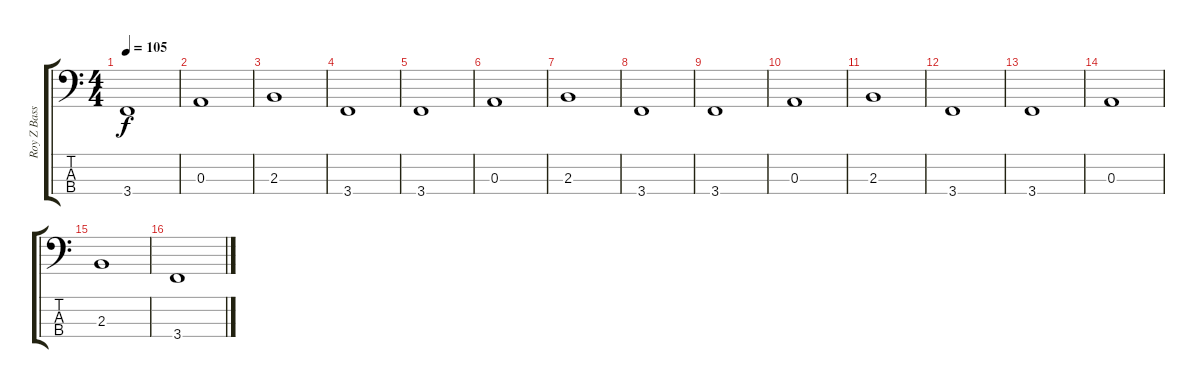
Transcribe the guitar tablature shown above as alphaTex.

\track ("Roy Z Bass" "Roy Z Bass") {instrument electricbasspick}
\staff {score tabs}
\tuning (G2 D2 A1 D1) {hide}
\ts (4 4)
\tempo 105
\clef f4
\ks c
3.4.1{dy f} |
0.3.1 |
2.3.1 |
3.4.1 |
3.4.1 |
0.3.1 |
2.3.1 |
3.4.1 |
3.4.1 |
0.3.1 |
2.3.1 |
3.4.1 |
3.4.1 |
0.3.1 |
2.3.1 |
3.4.1
